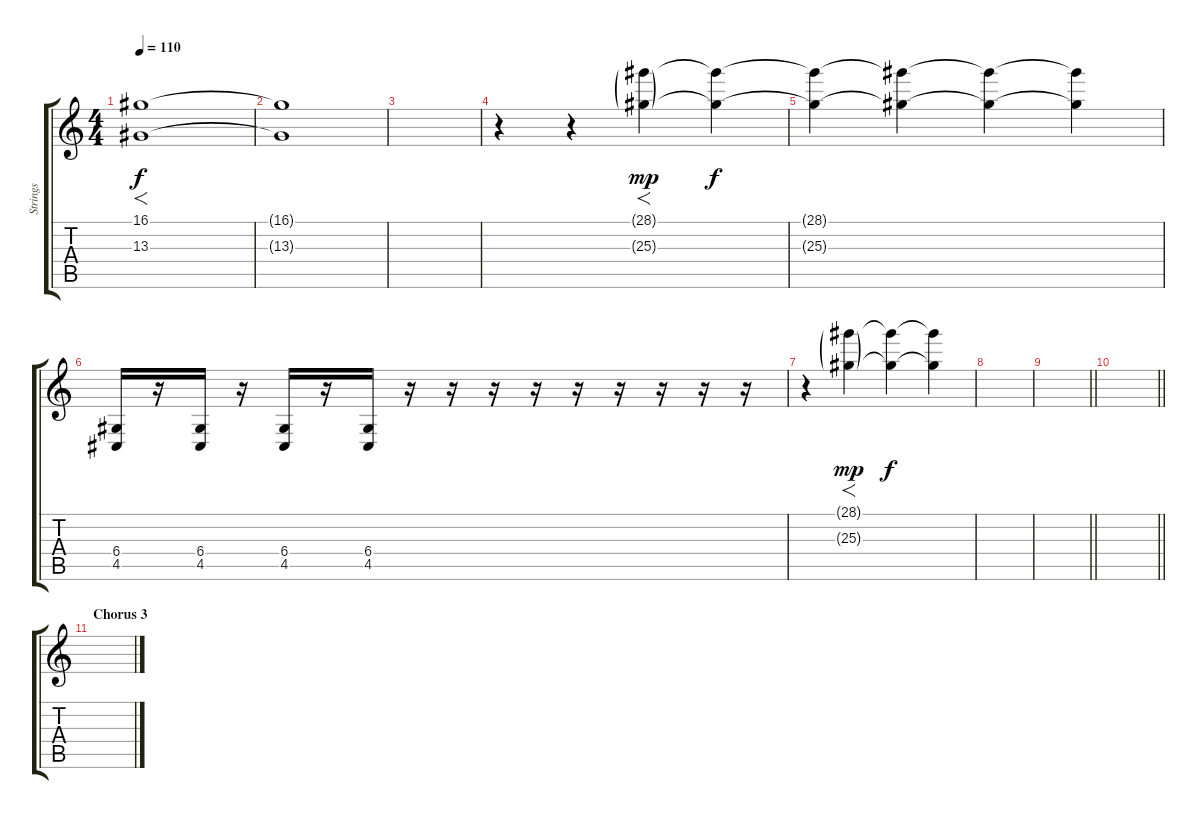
\track ("Strings" "Strings") {instrument stringensemble1}
\staff {score tabs}
\tuning (E4 B3 G3 D3 A2 E2) {hide}
\ts (4 4)
\tempo 110
\clef g2
\ks c
(16.1 13.3).1{f dy f} |
(16.1{t} 13.3{t}).1 |
|
r.4 r.4 (28.1{g} 25.3{g}).4{f dy mp} (28.1{t} 25.3{t}).4{dy f} |
(28.1{t} 25.3{t}).4 (28.1{t} 25.3{t}).4 (28.1{t} 25.3{t}).4 (28.1{t} 25.3{t}).4 |
(6.4 4.5).16 r.16 (6.4 4.5).16 r.16 (6.4 4.5).16 r.16 (6.4 4.5).16 r.16 r.16 r.16 r.16 r.16 r.16 r.16 r.16 r.16 |
r.4 (28.1{g} 25.3{g}).4{f dy mp} (28.1{t} 25.3{t}).4{dy f} (28.1{t} 25.3{t}).4 |
|
\barLineRight lightlight
|
\barLineRight lightlight
|
\section ("" "Chorus 3")
